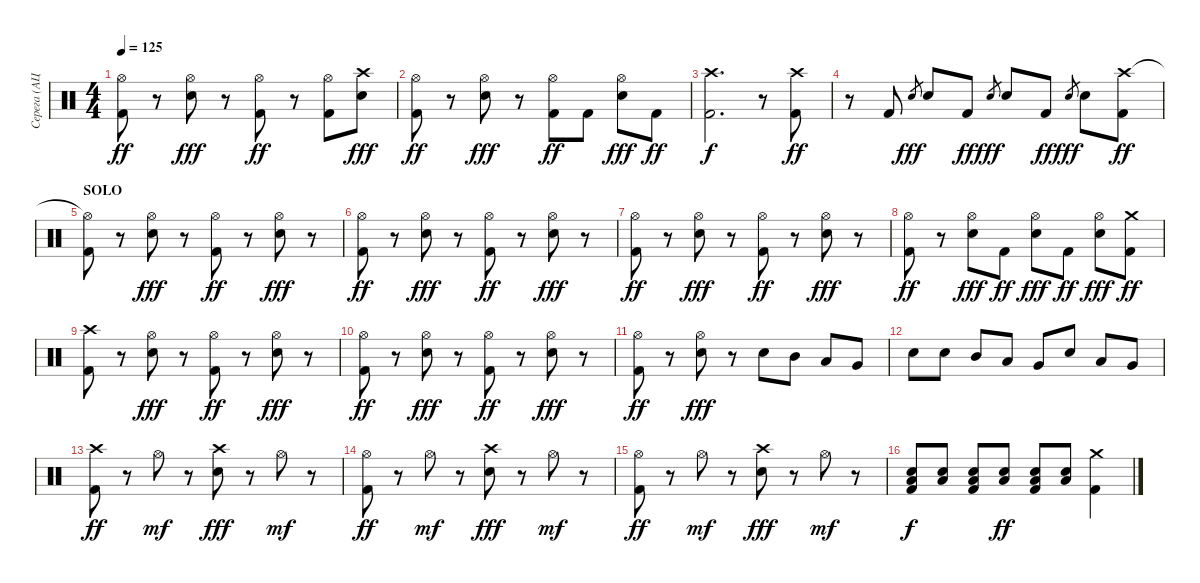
\track ("Серега (АЦЦКИЙ ДЯТЕЛ)" "Серега (АЦ") {instrument percussion}
\staff {score}
\articulation defaults
\ts (4 4)
\tempo 125
\clef neutral
\ks c
("Hi-Hat (open)" "Kick (hit) 2").8{dy ff} r.8 ("Hi-Hat (open)" "Electric Snare (hit)").8{dy fff} r.8 ("Hi-Hat (open)" "Kick (hit) 2").8{dy ff} r.8 ("Hi-Hat (open)" "Kick (hit) 2").8 ("Crash high (hit)" "Electric Snare (hit)").8{dy fff} |
("Hi-Hat (open)" "Kick (hit) 2").8{dy ff} r.8 ("Hi-Hat (open)" "Electric Snare (hit)").8{dy fff} r.8 ("Hi-Hat (open)" "Kick (hit) 2").8{dy ff} "Kick (hit) 2".8 ("Hi-Hat (open)" "Electric Snare (hit)").8{dy fff} "Kick (hit) 2".8{dy ff} |
("Crash high (hit)" "Kick (hit) 2").2{d dy f} r.8 ("Crash high (hit)" "Kick (hit) 2").8{dy ff} |
r.8 "Kick (hit) 2".8 "Electric Snare (hit)".8{gr dy fff} "Electric Snare (hit)".8 "Kick (hit) 2".8{dy ff} "Electric Snare (hit)".8{gr dy fff} "Electric Snare (hit)".8 "Kick (hit) 2".8{dy ff} "Electric Snare (hit)".8{gr dy fff} "Electric Snare (hit)".8 ("Crash high (hit)" "Kick (hit) 2").8{dy ff} |
\section ("" "SOLO")
("Hi-Hat (open)"{t} "Kick (hit) 2").8 r.8 ("Hi-Hat (open)" "Electric Snare (hit)").8{dy fff} r.8 ("Hi-Hat (open)" "Kick (hit) 2").8{dy ff} r.8 ("Hi-Hat (open)" "Electric Snare (hit)").8{dy fff} r.8 |
("Hi-Hat (open)" "Kick (hit) 2").8{dy ff} r.8 ("Hi-Hat (open)" "Electric Snare (hit)").8{dy fff} r.8 ("Hi-Hat (open)" "Kick (hit) 2").8{dy ff} r.8 ("Hi-Hat (open)" "Electric Snare (hit)").8{dy fff} r.8 |
("Hi-Hat (open)" "Kick (hit) 2").8{dy ff} r.8 ("Hi-Hat (open)" "Electric Snare (hit)").8{dy fff} r.8 ("Hi-Hat (open)" "Kick (hit) 2").8{dy ff} r.8 ("Hi-Hat (open)" "Electric Snare (hit)").8{dy fff} r.8 |
("Hi-Hat (open)" "Kick (hit) 2").8{dy ff} r.8 ("Hi-Hat (open)" "Electric Snare (hit)").8{dy fff} "Kick (hit) 2".8{dy ff} ("Hi-Hat (open)" "Electric Snare (hit)").8{dy fff} "Kick (hit) 2".8{dy ff} ("Hi-Hat (open)" "Electric Snare (hit)").8{dy fff} ("Crash medium (hit)" "Kick (hit) 2").8{dy ff} |
("Crash high (hit)" "Kick (hit) 2").8 r.8 ("Hi-Hat (open)" "Electric Snare (hit)").8{dy fff} r.8 ("Hi-Hat (open)" "Kick (hit) 2").8{dy ff} r.8 ("Hi-Hat (open)" "Electric Snare (hit)").8{dy fff} r.8 |
("Hi-Hat (open)" "Kick (hit) 2").8{dy ff} r.8 ("Hi-Hat (open)" "Electric Snare (hit)").8{dy fff} r.8 ("Hi-Hat (open)" "Kick (hit) 2").8{dy ff} r.8 ("Hi-Hat (open)" "Electric Snare (hit)").8{dy fff} r.8 |
("Hi-Hat (open)" "Kick (hit) 2").8{dy ff} r.8 ("Hi-Hat (open)" "Electric Snare (hit)").8{dy fff} r.8 "Electric Snare (hit)".8 "Mid Tom (hit)".8 "Low Tom (hit)".8 "Very Low Tom (hit)".8 |
"Electric Snare (hit)".8 "Electric Snare (hit)".8 "Mid Tom (hit)".8 "Low Tom (hit)".8 "Very Low Tom (hit)".8 "Electric Snare (hit)".8 "Low Tom (hit)".8 "Very Low Tom (hit)".8 |
("Crash high (hit)" "Kick (hit) 2").8{dy ff} r.8 "Hi-Hat (open)".8{dy mf} r.8 ("Crash high (hit)" "Electric Snare (hit)").8{dy fff} r.8 "Hi-Hat (open)".8{dy mf} r.8 |
("Hi-Hat (open)" "Kick (hit) 2").8{dy ff} r.8 "Hi-Hat (open)".8{dy mf} r.8 ("Crash high (hit)" "Electric Snare (hit)").8{dy fff} r.8 "Hi-Hat (open)".8{dy mf} r.8 |
("Hi-Hat (open)" "Kick (hit) 2").8{dy ff} r.8 "Hi-Hat (open)".8{dy mf} r.8 ("Crash high (hit)" "Electric Snare (hit)").8{dy fff} r.8 "Hi-Hat (open)".8{dy mf} r.8 |
("Low Floor Tom (hit)" "Electric Snare (hit)" "Kick (hit) 2").8{dy f} ("Low Floor Tom (hit)" "Electric Snare (hit)").8 ("Low Floor Tom (hit)" "Electric Snare (hit)" "Kick (hit) 2").8 ("Low Floor Tom (hit)" "Electric Snare (hit)").8{dy ff} ("Low Floor Tom (hit)" "Electric Snare (hit)" "Kick (hit) 2").8 ("Low Floor Tom (hit)" "Electric Snare (hit)").8 ("Crash medium (hit)" "Kick (hit) 2").4
